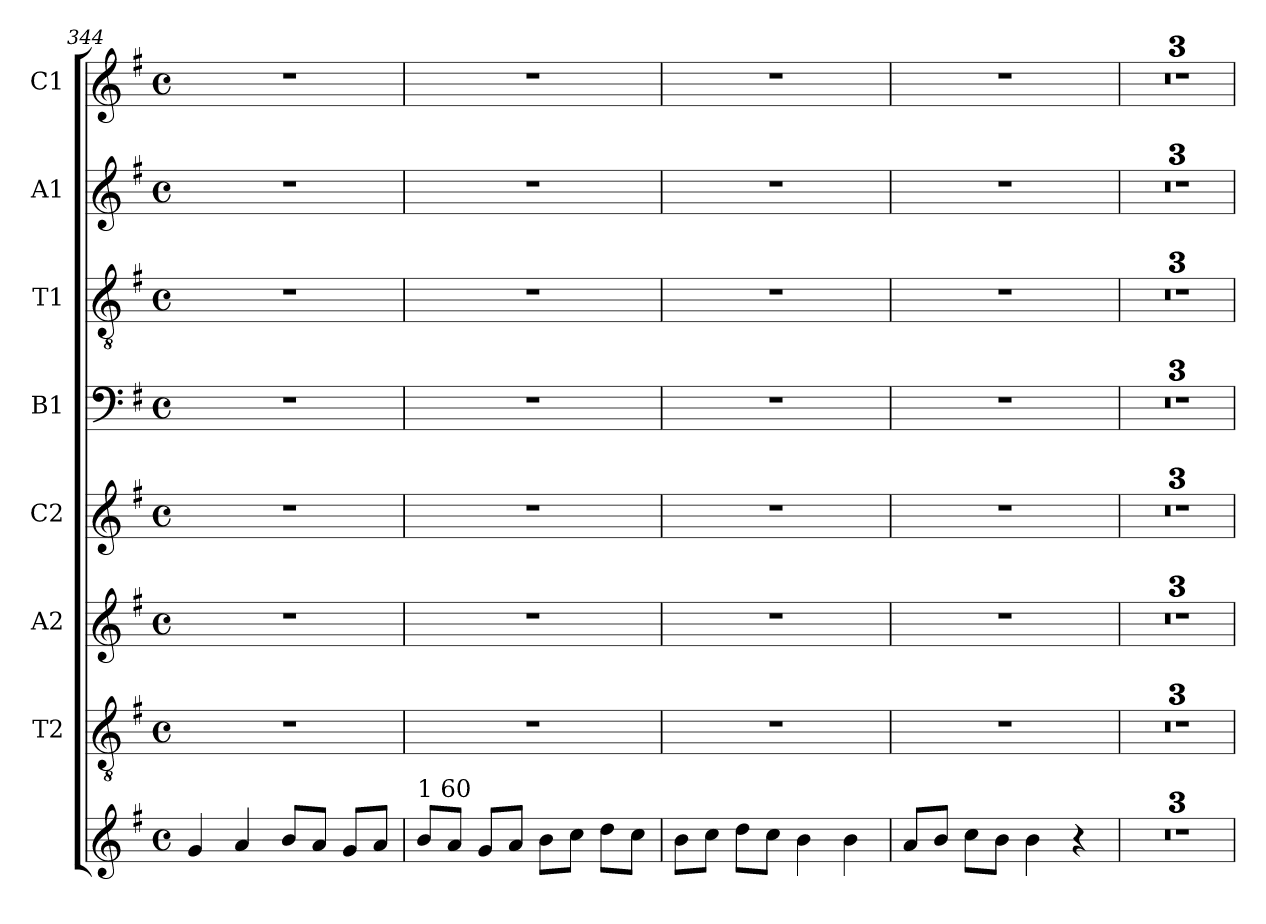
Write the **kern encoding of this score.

**kern	**kern	**kern	**kern	**kern	**kern	**kern	**kern
*part8	*part7	*part6	*part5	*part4	*part3	*part2	*part1
*staff8	*staff7	*staff6	*staff5	*staff4	*staff3	*staff2	*staff1
*	*I"T2	*I"A2	*I"C2	*I"B1	*I"T1	*I"A1	*I"C1
*	*I'T2	*I'A2	*I'C2	*I'B1	*I'T1	*I'A1	*I'C1
*clefG2	*clefGv2	*clefG2	*clefG2	*clefF4	*clefGv2	*clefG2	*clefG2
*k[f#]	*k[f#]	*k[f#]	*k[f#]	*k[f#]	*k[f#]	*k[f#]	*k[f#]
*G:	*G:	*G:	*G:	*G:	*G:	*G:	*G:
*M4/4	*M4/4	*M4/4	*M4/4	*M4/4	*M4/4	*M4/4	*M4/4
*met(c)	*met(c)	*met(c)	*met(c)	*met(c)	*met(c)	*met(c)	*met(c)
=344	=344	=344	=344	=344	=344	=344	=344
4g/	1r	1r	1r	1r	1r	1r	1r
4a/	.	.	.	.	.	.	.
8b/L	.	.	.	.	.	.	.
8a/J	.	.	.	.	.	.	.
8g/L	.	.	.	.	.	.	.
8a/J	.	.	.	.	.	.	.
!!LO:LB:g=z
=345	=345	=345	=345	=345	=345	=345	=345
!LO:TX:a:t=1 60	!	!	!	!	!	!	!
8b/L	1r	1r	1r	1r	1r	1r	1r
8a/J	.	.	.	.	.	.	.
8g/L	.	.	.	.	.	.	.
8a/J	.	.	.	.	.	.	.
8b\L	.	.	.	.	.	.	.
8cc\J	.	.	.	.	.	.	.
8dd\L	.	.	.	.	.	.	.
8cc\J	.	.	.	.	.	.	.
=346	=346	=346	=346	=346	=346	=346	=346
8b\L	1r	1r	1r	1r	1r	1r	1r
8cc\J	.	.	.	.	.	.	.
8dd\L	.	.	.	.	.	.	.
8cc\J	.	.	.	.	.	.	.
4b\	.	.	.	.	.	.	.
4b\	.	.	.	.	.	.	.
=347	=347	=347	=347	=347	=347	=347	=347
8a/L	1r	1r	1r	1r	1r	1r	1r
8b/J	.	.	.	.	.	.	.
8cc\L	.	.	.	.	.	.	.
8b\J	.	.	.	.	.	.	.
4b\	.	.	.	.	.	.	.
4r	.	.	.	.	.	.	.
=348	=348	=348	=348	=348	=348	=348	=348
1r	1r	1r	1r	1r	1r	1r	1r
=349	=349	=349	=349	=349	=349	=349	=349
1r	1r	1r	1r	1r	1r	1r	1r
=350	=350	=350	=350	=350	=350	=350	=350
1r	1r	1r	1r	1r	1r	1r	1r
=	=	=	=	=	=	=	=
*-	*-	*-	*-	*-	*-	*-	*-
